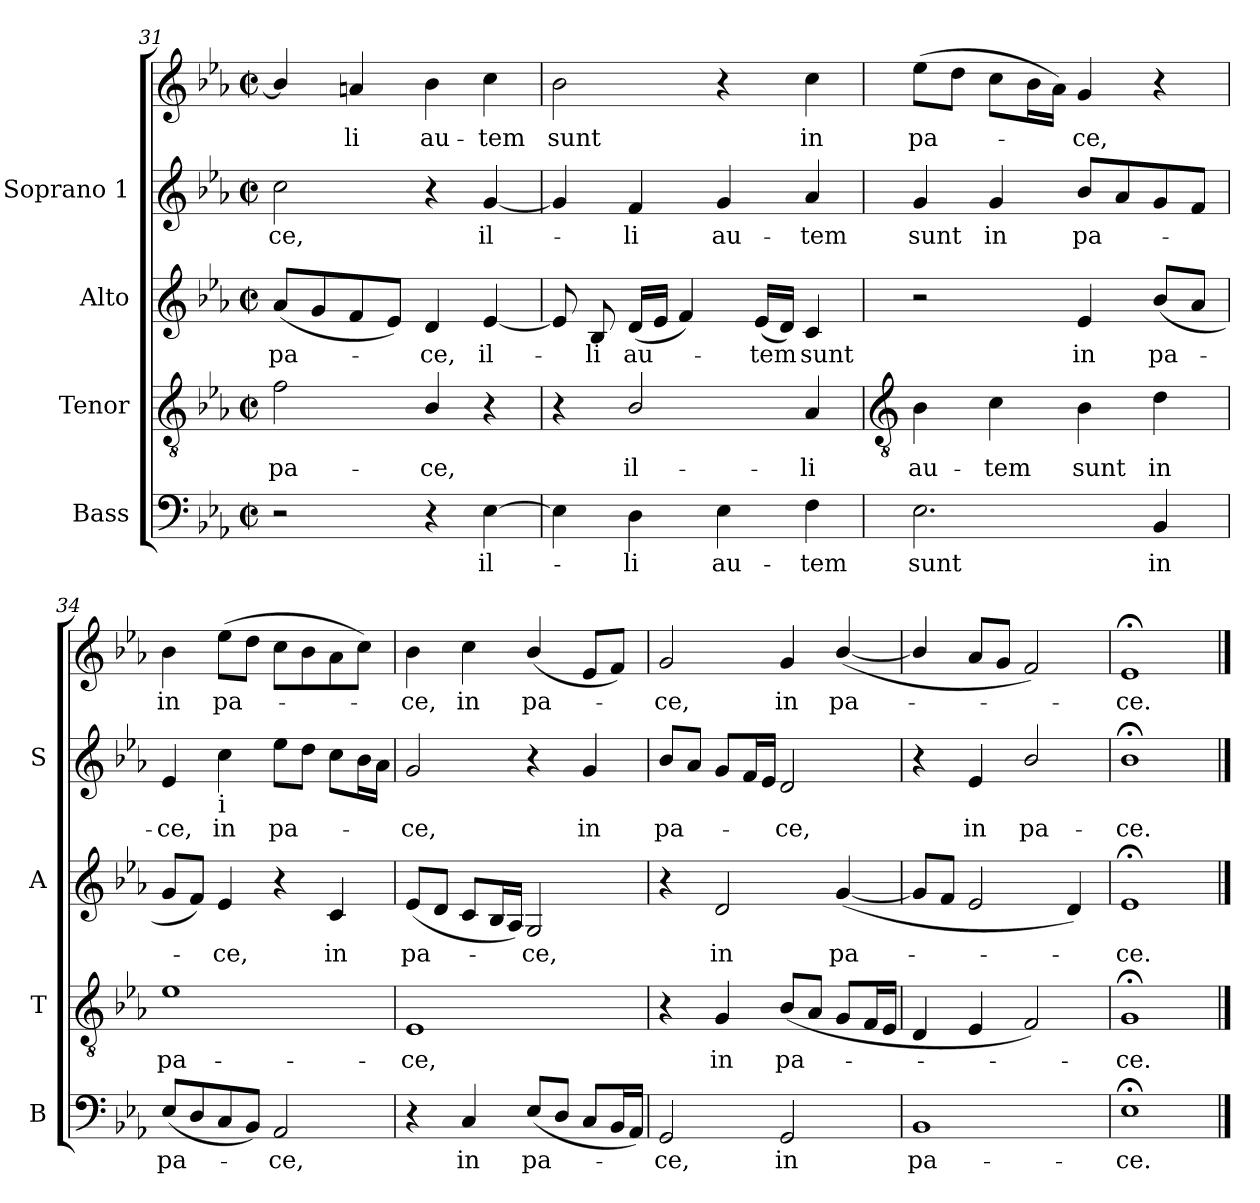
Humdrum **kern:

**kern	**text	**kern	**text	**kern	**text	**kern	**text	**kern	**text
*part4	*part4	*part3	*part3	*part2	*part2	*part1	*part1	*part1	*part1
*staff5	*staff5	*staff4	*staff4	*staff3	*staff3	*staff2	*staff2	*staff1	*staff1
*I"Bass	*	*I"Tenor	*	*I"Alto	*	*I"Soprano 1	*	*	*
*I'B	*	*I'T	*	*I'A	*	*I'S	*	*	*
*clefF4	*	*clefGv2	*	*clefG2	*	*clefG2	*	*clefG2	*
*k[b-e-a-]	*	*k[b-e-a-]	*	*k[b-e-a-]	*	*k[b-e-a-]	*	*k[b-e-a-]	*
*E-:	*	*E-:	*	*E-:	*	*E-:	*	*E-:	*
*M2/2	*	*M2/2	*	*M2/2	*	*M2/2	*	*M2/2	*
*met(c|)	*	*met(c|)	*	*met(c|)	*	*met(c|)	*	*met(c|)	*
=31	=31	=31	=31	=31	=31	=31	=31	=31	=31
!	!	!	!LO:LY:b	!	!LO:LY:b	!	!LO:LY:b	!	!
2r	.	2f	pa-	(<8a-L	pa-	2cc	ce,	4b-/]	.
.	.	.	.	8g	.	.	.	.	.
!	!	!	!	!	!	!	!	!	!LO:LY:b
.	.	.	.	8f	.	.	.	4an	-li
.	.	.	.	8e-J)	.	.	.	.	.
!	!	!	!LO:LY:b	!	!LO:LY:b	!	!	!	!LO:LY:b
4r	.	4B-/	-ce,	4d	ce,	4r	.	4b-	au-
!	!LO:LY:b	!	!	!	!LO:LY:b	!	!LO:LY:b	!	!LO:LY:b
[4E-	il-	4r	.	[4e-	il-	[4g	il-	4cc	-tem
=32	=32	=32	=32	=32	=32	=32	=32	=32	=32
!	!	!	!	!	!	!	!	!	!LO:LY:b
4E-]	.	4r	.	8e-]	.	4g]	.	2b-	sunt
!	!	!	!	!	!LO:LY:b	!	!	!	!
.	.	.	.	8B-	li	.	.	.	.
!	!LO:LY:b	!	!LO:LY:b	!	!LO:LY:b	!	!LO:LY:b	!	!
4D	li	2B-/	il-	(<16dLL	au-	4f	li	.	.
.	.	.	.	16e-JJ	.	.	.	.	.
.	.	.	.	4f)	.	.	.	.	.
!	!LO:LY:b	!	!	!	!	!	!LO:LY:b	!	!
4E-	au-	.	.	.	.	4g	au-	4r	.
!	!	!	!	!	!LO:LY:b	!	!	!	!
.	.	.	.	(<16e-LL	tem	.	.	.	.
.	.	.	.	16dJJ)	.	.	.	.	.
!	!LO:LY:b	!	!LO:LY:b	!	!LO:LY:b	!	!LO:LY:b	!	!LO:LY:b
4F	-tem	4A-	-li	4c	sunt	4a-	-tem	4cc	in
!!LO:LB:g=z
=33	=33	=33	=33	=33	=33	=33	=33	=33	=33
*	*	*clefGv2	*	*	*	*	*	*	*
!	!LO:LY:b	!	!LO:LY:b	!	!	!	!LO:LY:b	!	!LO:LY:b
2.E-	sunt	4B-	au-	2r	.	4g	sunt	(>8ee-L	pa-
.	.	.	.	.	.	.	.	8ddJ	.
!	!	!	!LO:LY:b	!	!	!	!LO:LY:b	!	!
.	.	4c	-tem	.	.	4g	in	8ccL	.
.	.	.	.	.	.	.	.	16b-L	.
.	.	.	.	.	.	.	.	16a-JJ)	.
!	!	!	!LO:LY:b	!	!LO:LY:b	!	!LO:LY:b	!	!LO:LY:b
.	.	4B-	sunt	4e-	in	8b-L	pa-	4g	ce,
.	.	.	.	.	.	8a-	.	.	.
!	!LO:LY:b	!	!LO:LY:b	!	!LO:LY:b	!	!	!	!
4BB-	in	4d	in	(<8b-L	pa-	8g	.	4r	.
.	.	.	.	8a-J	.	8fJ	.	.	.
=34	=34	=34	=34	=34	=34	=34	=34	=34	=34
!	!LO:LY:b	!	!LO:LY:b	!	!	!	!LO:LY:b	!	!LO:LY:b
(<8E-L	pa-	1e-	pa-	8gL	.	4e-	ce,	4b-	in
8D	.	.	.	8fJ)	.	.	.	.	.
!	!	!	!	!	!	!LO:TX:b:t=i	!	!	!
!	!	!	!	!	!LO:LY:b	!	!LO:LY:b	!	!LO:LY:b
8C	.	.	.	4e-	ce,	4cc	in	(>8ee-L	pa-
8BB-J)	.	.	.	.	.	.	.	8ddJ	.
!	!LO:LY:b	!	!	!	!	!	!LO:LY:b	!	!
2AA-	ce,	.	.	4r	.	8ee-L	pa-	8ccL	.
.	.	.	.	.	.	8ddJ	.	8b-	.
!	!	!	!	!	!LO:LY:b	!	!	!	!
.	.	.	.	4c	in	8ccL	.	8a-	.
.	.	.	.	.	.	16b-L	.	8ccJ)	.
.	.	.	.	.	.	16a-JJ	.	.	.
=35	=35	=35	=35	=35	=35	=35	=35	=35	=35
!	!	!	!LO:LY:b	!	!LO:LY:b	!	!LO:LY:b	!	!LO:LY:b
4r	.	1E-	-ce,	(<8e-L	pa-	2g	ce,	4b-	ce,
.	.	.	.	8dJ	.	.	.	.	.
!	!LO:LY:b	!	!	!	!	!	!	!	!LO:LY:b
4C	in	.	.	8cL	.	.	.	4cc	in
.	.	.	.	16B-L	.	.	.	.	.
.	.	.	.	16A-JJ)	.	.	.	.	.
!	!LO:LY:b	!	!	!	!LO:LY:b	!	!	!	!LO:LY:b
(<8E-/L	pa-	.	.	2G	ce,	4r	.	(<4b-/	pa-
8D/J	.	.	.	.	.	.	.	.	.
!	!	!	!	!	!	!	!LO:LY:b	!	!
8CL	.	.	.	.	.	4g	in	8e-L	.
16BB-L	.	.	.	.	.	.	.	8fJ)	.
16AA-JJ)	.	.	.	.	.	.	.	.	.
=36	=36	=36	=36	=36	=36	=36	=36	=36	=36
!	!LO:LY:b	!	!	!	!	!	!LO:LY:b	!	!LO:LY:b
2GG	ce,	4r	.	4r	.	8b-L	pa-	2g	ce,
.	.	.	.	.	.	8a-J	.	.	.
!	!	!	!LO:LY:b	!	!LO:LY:b	!	!	!	!
.	.	4G	in	2d	in	8gL	.	.	.
.	.	.	.	.	.	16fL	.	.	.
.	.	.	.	.	.	16e-JJ	.	.	.
!	!LO:LY:b	!	!LO:LY:b	!	!	!	!LO:LY:b	!	!LO:LY:b
2GG	in	(<8B-L	pa-	.	.	2d	ce,	4g	in
.	.	8A-J	.	.	.	.	.	.	.
!	!	!	!	!	!LO:LY:b	!	!	!	!LO:LY:b
.	.	8GL	.	(<[4g	pa-	.	.	(<[4b-/	pa-
.	.	16FL	.	.	.	.	.	.	.
.	.	16E-JJ	.	.	.	.	.	.	.
=37	=37	=37	=37	=37	=37	=37	=37	=37	=37
!	!LO:LY:b	!	!	!	!	!	!	!	!
1BB-	pa-	4D	.	8gL]	.	4r	.	4b-/]	.
.	.	.	.	8fJ	.	.	.	.	.
!	!	!	!	!	!	!	!LO:LY:b	!	!
.	.	4E-	.	2e-	.	4e-	in	8a-L	.
.	.	.	.	.	.	.	.	8gJ	.
!	!	!	!	!	!	!	!LO:LY:b	!	!
.	.	2F)	.	.	.	2b-/	pa-	2f)	.
.	.	.	.	4d)	.	.	.	.	.
=38	=38	=38	=38	=38	=38	=38	=38	=38	=38
!	!LO:LY:b	!	!LO:LY:b	!	!LO:LY:b	!	!LO:LY:b	!	!LO:LY:b
1E-;<	-ce.	1G;<	ce.	1e-;<	ce.	1b-;<	ce.	1e-;<	-ce.
==	==	==	==	==	==	==	==	==	==
*-	*-	*-	*-	*-	*-	*-	*-	*-	*-
